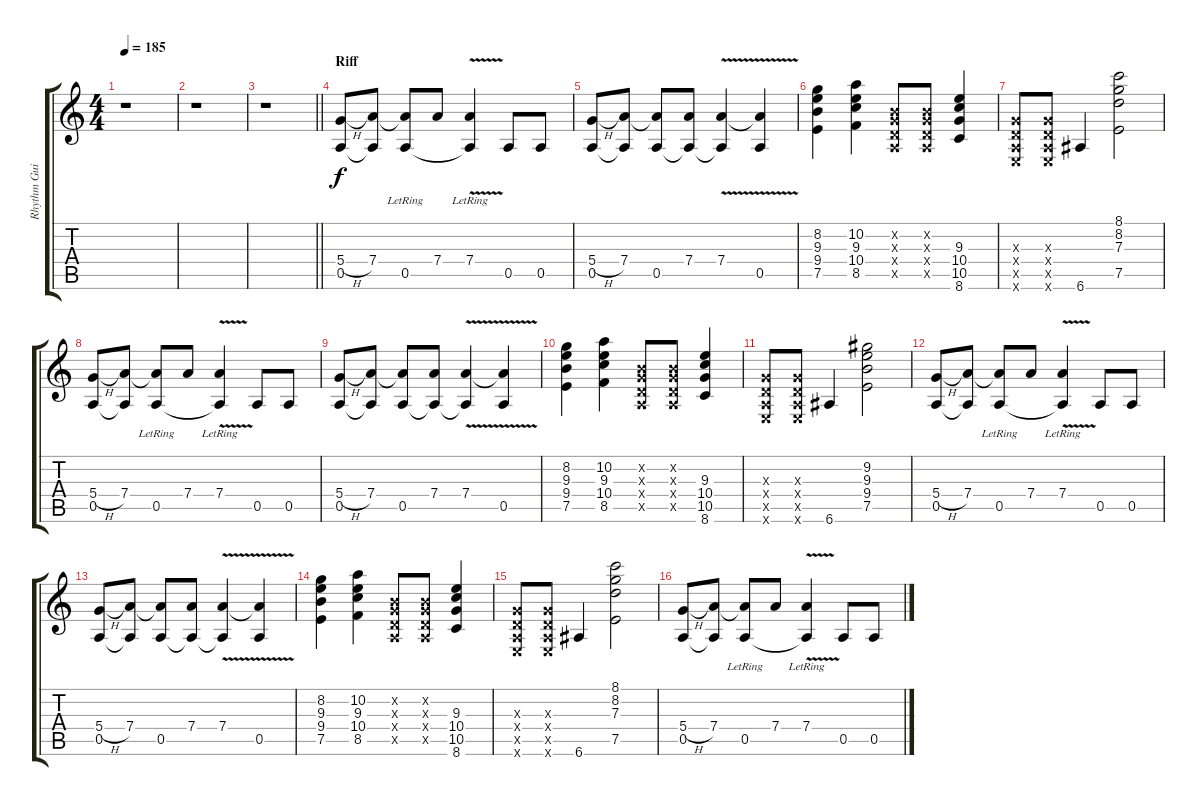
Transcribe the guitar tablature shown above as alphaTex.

\track ("Rhythm Guitar 1" "Rhythm Gui") {mute instrument overdrivenguitar}
\staff {score tabs}
\tuning (E4 B3 G3 D3 A2 E2) {hide}
\ts (4 4)
\tempo 185
\clef g2
\ks c
r.1{dy f} |
r.1 |
\barLineRight lightlight
r.1 |
\section ("" "Riff")
(5.4{h} 0.5).8 (7.4 0.5{t}).8 (7.4{t} 0.5{lr}).8 7.4.8 (7.4{v lr} 0.5{t}).4 0.5.8 0.5.8 |
(5.4{h} 0.5).8 (7.4 0.5{t}).8 (7.4{t} 0.5).8 (7.4 0.5{t}).8 (7.4{v} 0.5{t}).4 (7.4{t} 0.5).4 |
(8.2 9.3 9.4 7.5).4 (10.2 9.3 10.4 8.5).4 (0.2{x} 0.3{x} 0.4{x} 0.5{x}).8 (0.2{x} 0.3{x} 0.4{x} 0.5{x}).8 (9.3 10.4 10.5 8.6).4 |
(0.3{x} 0.4{x} 0.5{x} 0.6{x}).8 (0.3{x} 0.4{x} 0.5{x} 0.6{x}).8 6.6.4 (8.1 8.2 7.3 7.5).2 |
(5.4{h} 0.5).8 (7.4 0.5{t}).8 (7.4{t} 0.5{lr}).8 7.4.8 (7.4{v lr} 0.5{t}).4 0.5.8 0.5.8 |
(5.4{h} 0.5).8 (7.4 0.5{t}).8 (7.4{t} 0.5).8 (7.4 0.5{t}).8 (7.4{v} 0.5{t}).4 (7.4{t} 0.5).4 |
(8.2 9.3 9.4 7.5).4 (10.2 9.3 10.4 8.5).4 (0.2{x} 0.3{x} 0.4{x} 0.5{x}).8 (0.2{x} 0.3{x} 0.4{x} 0.5{x}).8 (9.3 10.4 10.5 8.6).4 |
(0.3{x} 0.4{x} 0.5{x} 0.6{x}).8 (0.3{x} 0.4{x} 0.5{x} 0.6{x}).8 6.6.4 (9.2 9.3 9.4 7.5).2 |
(5.4{h} 0.5).8 (7.4 0.5{t}).8 (7.4{t} 0.5{lr}).8 7.4.8 (7.4{v lr} 0.5{t}).4 0.5.8 0.5.8 |
(5.4{h} 0.5).8 (7.4 0.5{t}).8 (7.4{t} 0.5).8 (7.4 0.5{t}).8 (7.4{v} 0.5{t}).4 (7.4{t} 0.5).4 |
(8.2 9.3 9.4 7.5).4 (10.2 9.3 10.4 8.5).4 (0.2{x} 0.3{x} 0.4{x} 0.5{x}).8 (0.2{x} 0.3{x} 0.4{x} 0.5{x}).8 (9.3 10.4 10.5 8.6).4 |
(0.3{x} 0.4{x} 0.5{x} 0.6{x}).8 (0.3{x} 0.4{x} 0.5{x} 0.6{x}).8 6.6.4 (8.1 8.2 7.3 7.5).2 |
(5.4{h} 0.5).8 (7.4 0.5{t}).8 (7.4{t} 0.5{lr}).8 7.4.8 (7.4{v lr} 0.5{t}).4 0.5.8 0.5.8
